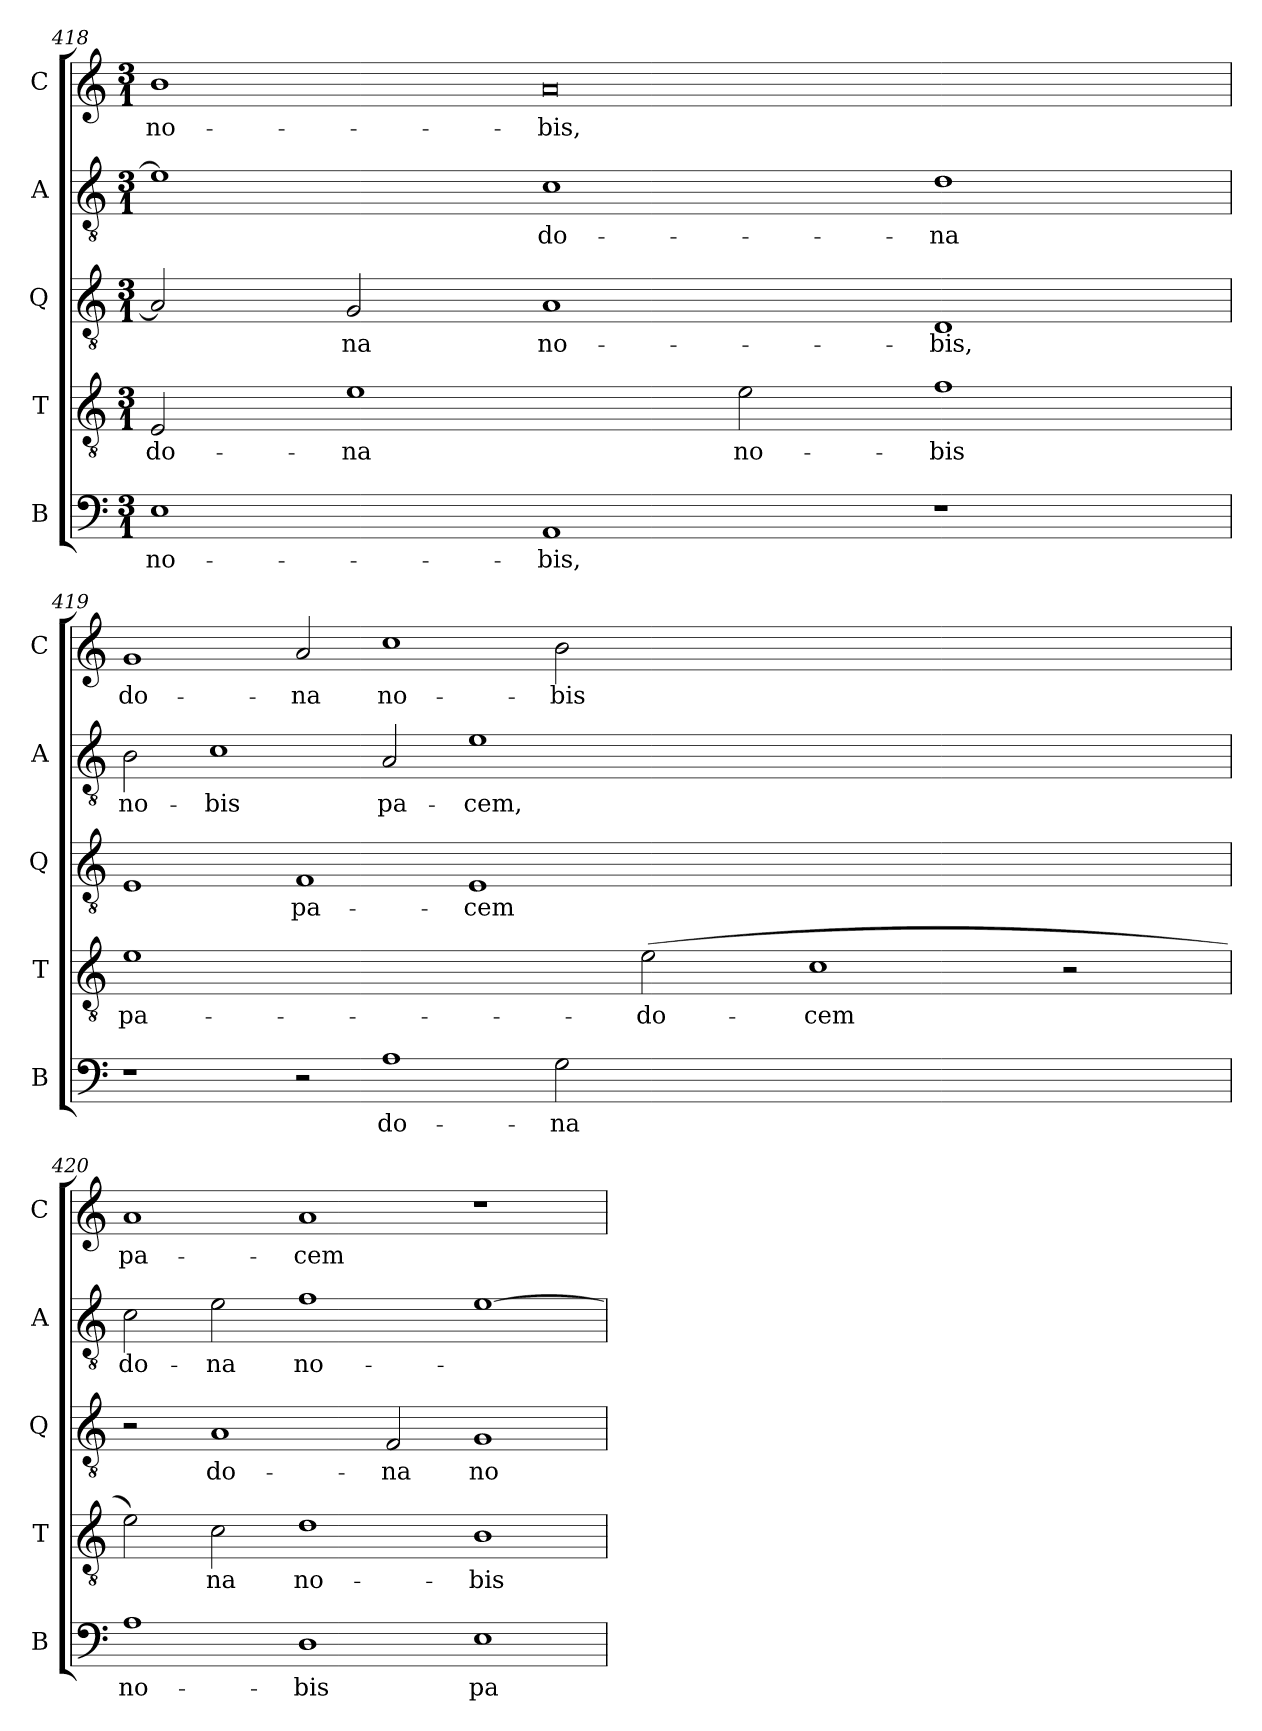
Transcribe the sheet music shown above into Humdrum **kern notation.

**kern	**text	**kern	**text	**kern	**text	**kern	**text	**kern	**text
*part5	*part5	*part4	*part4	*part3	*part3	*part2	*part2	*part1	*part1
*staff5	*staff5	*staff4	*staff4	*staff3	*staff3	*staff2	*staff2	*staff1	*staff1
*I"B	*	*I"T	*	*I"Q	*	*I"A	*	*I"C	*
*I'B	*	*I'T	*	*I'Q	*	*I'A	*	*I'C	*
*clefF4	*	*clefGv2	*	*clefGv2	*	*clefGv2	*	*clefG2	*
*M3/1	*	*M3/1	*	*M3/1	*	*M3/1	*	*M3/1	*
=418	=418	=418	=418	=418	=418	=418	=418	=418	=418
!	!LO:LY:b:cj	!	!LO:LY:b:cj	!	!	!	!	!	!LO:LY:b:cj
1E	no-	2E/	do-	2A/]	.	1e]	.	1b	no-
!	!	!	!LO:LY:b:cj	!	!LO:LY:b:cj	!	!	!	!
.	.	1e	-na	2G/	-na	.	.	.	.
!	!LO:LY:b:cj	!	!	!	!LO:LY:b:cj	!	!LO:LY:b:cj	!	!LO:LY:b:cj
1AA	-bis,	.	.	1A	no-	1c	do-	0a	-bis,
!	!	!	!LO:LY:b:cj	!	!	!	!	!	!
.	.	2e\	no-	.	.	.	.	.	.
!	!	!	!LO:LY:b:cj	!	!LO:LY:b:cj	!	!LO:LY:b:cj	!	!
1r	.	1f	-bis	1D	-bis,	1d	-na	.	.
=419	=419	=419	=419	=419	=419	=419	=419	=419	=419
!	!	!LO:N:vis=1	!LO:LY:b:cj	!	!	!	!LO:LY:b:cj	!	!LO:LY:b:cj
1r	.	0.e	pa-	1E	.	2B\	no-	1g	do-
!	!	!	!	!	!	!	!LO:LY:b:cj	!	!
.	.	.	.	.	.	1c	-bis	.	.
!	!	!	!	!	!LO:LY:b:cj	!	!	!	!LO:LY:b:cj
2r	.	.	.	1F	pa-	.	.	2a/	-na
!	!LO:LY:b:cj	!	!	!	!	!	!LO:LY:b:cj	!	!LO:LY:b:cj
1A	do-	.	.	.	.	2A/	pa-	1cc	no-
!	!	!	!	!	!LO:LY:b:cj	!	!LO:LY:b:cj	!	!
.	.	.	.	1E	-cem	1e	-cem,	.	.
!	!LO:LY:b:cj	!	!	!	!	!	!	!	!LO:LY:b:cj
2G\	-na	.	.	.	.	.	.	2b\	-bis
!	!	!LO:N:vis=2	!LO:LY:b:cj	!	!	!	!	!	!
00.ryy	.	(>1.e\	do-	00.ryy	.	00.ryy	.	00.ryy	.
!	!	!LO:N:vis=1	!LO:LY:b:cj	!	!	!	!	!	!
.	.	0.c	-cem	.	.	.	.	.	.
!	!	!LO:N:vis=2	!	!	!	!	!	!	!
.	.	1.r	.	.	.	.	.	.	.
!!LO:LB:g=z
=420	=420	=420	=420	=420	=420	=420	=420	=420	=420
!	!LO:LY:b:cj	!	!	!	!	!	!LO:LY:b:cj	!	!LO:LY:b:cj
1A	no-	2e\)	.	2r	.	2c\	do-	1a	pa-
!	!	!	!LO:LY:b:cj	!	!LO:LY:b:cj	!	!LO:LY:b:cj	!	!
.	.	2c\	-na	1A	do-	2e\	-na	.	.
!	!LO:LY:b:cj	!	!LO:LY:b:cj	!	!	!	!LO:LY:b:cj	!	!LO:LY:b:cj
1D	-bis	1d	no-	.	.	1f	no-	1a	-cem
!	!	!	!	!	!LO:LY:b:cj	!	!	!	!
.	.	.	.	2F/	-na	.	.	.	.
!	!LO:LY:b:cj	!	!LO:LY:b:cj	!	!LO:LY:b:cj	!	!	!	!
1E	pa-	1B	-bis	1G	no-	[>1e	.	1r	.
=	=	=	=	=	=	=	=	=	=
*-	*-	*-	*-	*-	*-	*-	*-	*-	*-
